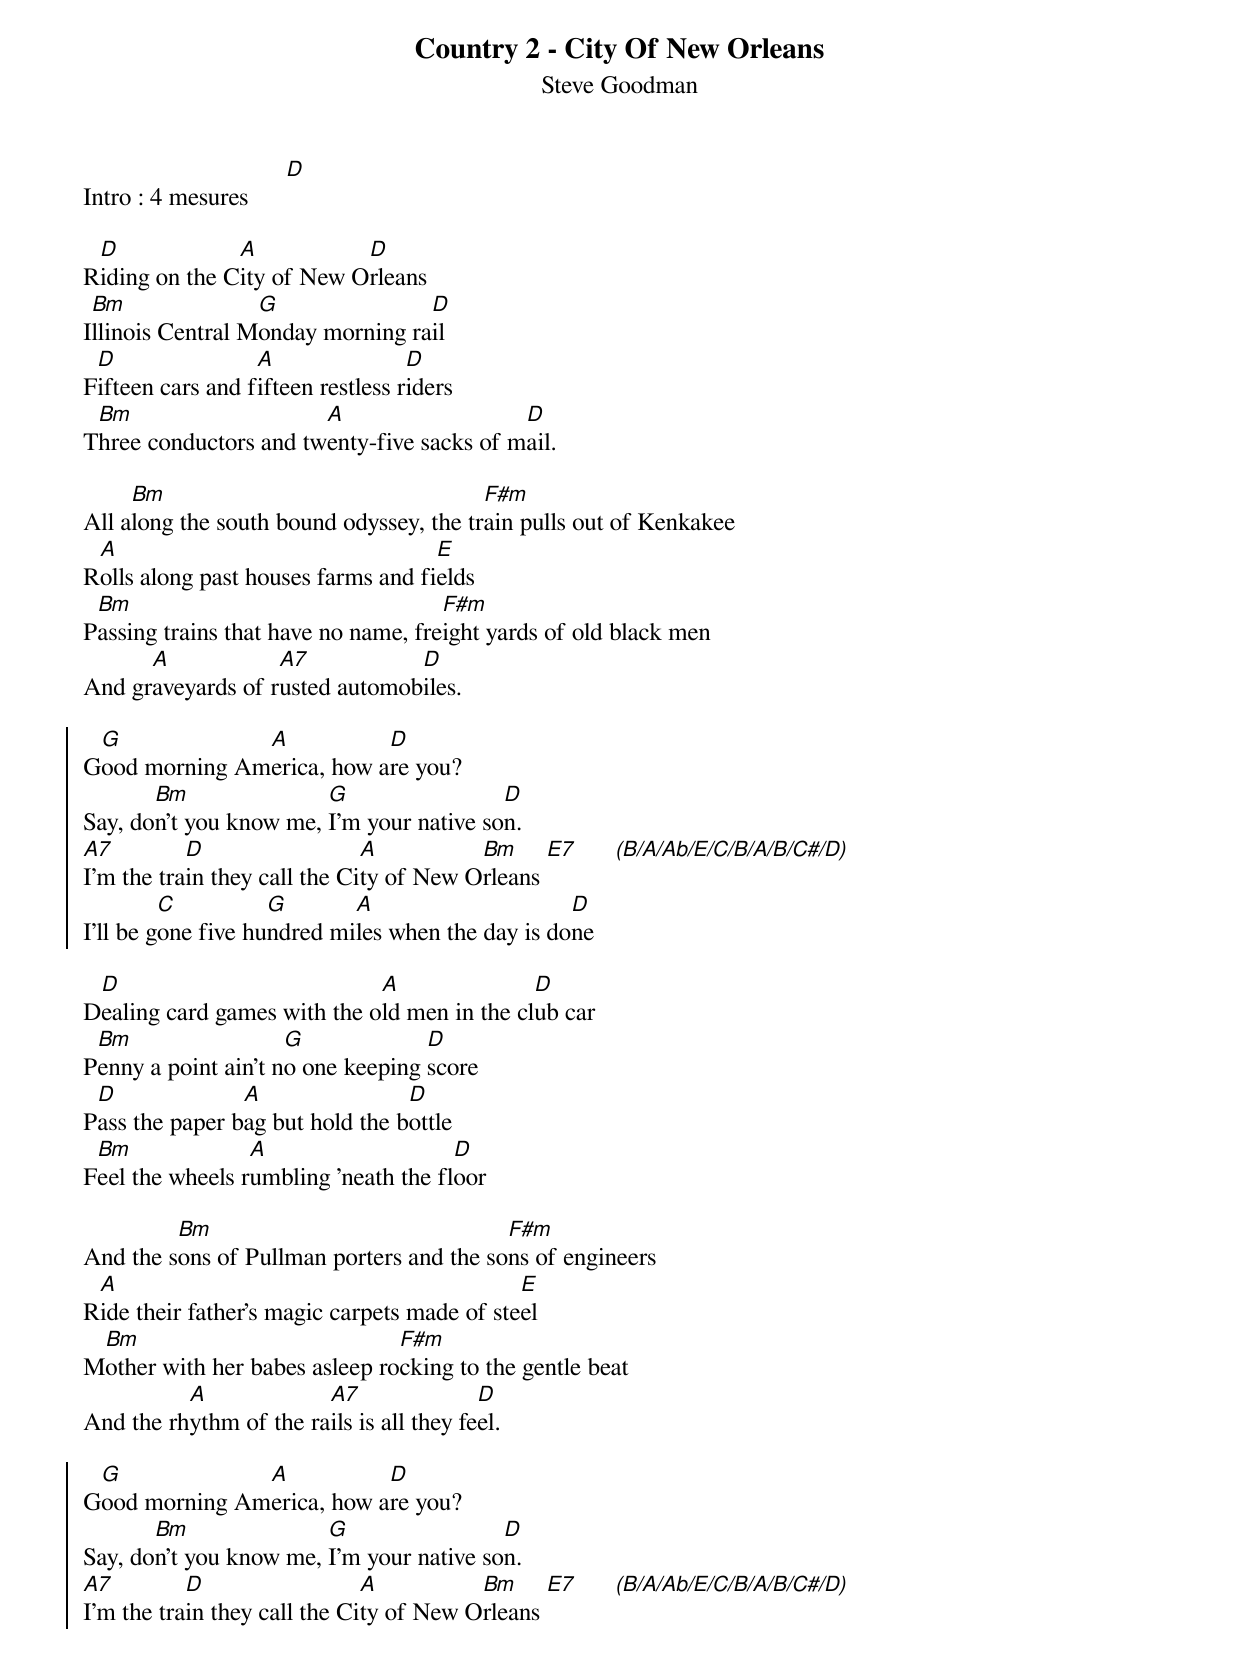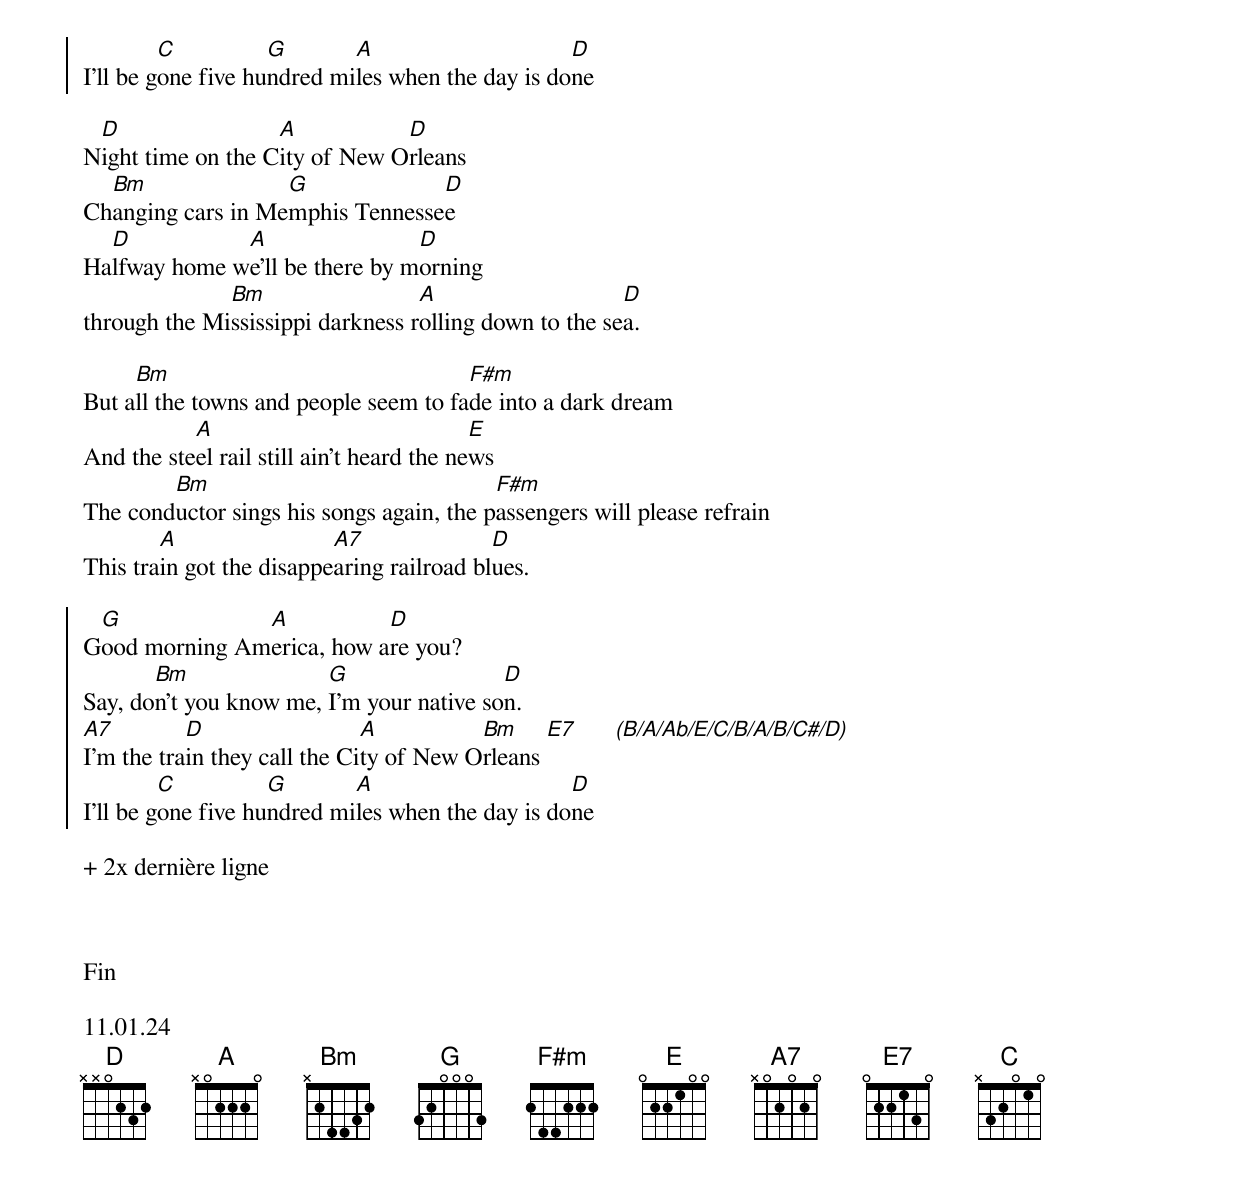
{title: Country 2 - City Of New Orleans}
{subtitle: Steve Goodman }
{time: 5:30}
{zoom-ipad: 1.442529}


Intro : 4 mesures      [D]

R[D]iding on the C[A]ity of New O[D]rleans
I[Bm]llinois Central M[G]onday morning ra[D]il
F[D]ifteen cars and f[A]ifteen restless r[D]iders
T[Bm]hree conductors and tw[A]enty-five sacks of m[D]ail.

All a[Bm]long the south bound odyssey, the tr[F#m]ain pulls out of Kenkakee
R[A]olls along past houses farms and fi[E]elds
P[Bm]assing trains that have no name, fre[F#m]ight yards of old black men
And gr[A]aveyards of r[A7]usted automob[D]iles.

{soc}
G[G]ood morning Am[A]erica, how a[D]re you?
Say, do[Bm]n't you know me, [G]I'm your native so[D]n.
[A7]I'm the tra[D]in they call the Ci[A]ty of New O[Bm]rleans [E7]      [(B/A/Ab/E/C/B/A/B/C#/D)]
I'll be g[C]one five hu[G]ndred mi[A]les when the day is do[D]ne
{eoc}

D[D]ealing card games with the o[A]ld men in the cl[D]ub car
P[Bm]enny a point ain't n[G]o one keeping [D]score
P[D]ass the paper b[A]ag but hold the b[D]ottle
F[Bm]eel the wheels r[A]umbling 'neath the fl[D]oor

And the s[Bm]ons of Pullman porters and the so[F#m]ns of engineers
R[A]ide their father's magic carpets made of ste[E]el
M[Bm]other with her babes asleep ro[F#m]cking to the gentle beat
And the rh[A]ythm of the ra[A7]ils is all they fe[D]el.

{soc}
G[G]ood morning Am[A]erica, how a[D]re you?
Say, do[Bm]n't you know me, [G]I'm your native so[D]n.
[A7]I'm the tra[D]in they call the Ci[A]ty of New O[Bm]rleans [E7]      [(B/A/Ab/E/C/B/A/B/C#/D)]
I'll be g[C]one five hu[G]ndred mi[A]les when the day is do[D]ne
{eoc}

N[D]ight time on the C[A]ity of New O[D]rleans
Ch[Bm]anging cars in Me[G]mphis Tennesse[D]e
Ha[D]lfway home w[A]e'll be there by m[D]orning
through the Mi[Bm]ssissippi darkness r[A]olling down to the se[D]a.

But a[Bm]ll the towns and people seem to fa[F#m]de into a dark dream
And the ste[A]el rail still ain't heard the ne[E]ws
The cond[Bm]uctor sings his songs again, the p[F#m]assengers will please refrain
This tra[A]in got the disappe[A7]aring railroad bl[D]ues.

{soc}
G[G]ood morning Am[A]erica, how a[D]re you?
Say, do[Bm]n't you know me, [G]I'm your native so[D]n.
[A7]I'm the tra[D]in they call the Ci[A]ty of New O[Bm]rleans [E7]      [(B/A/Ab/E/C/B/A/B/C#/D)]
I'll be g[C]one five hu[G]ndred mi[A]les when the day is do[D]ne
{eoc}

+ 2x dernière ligne



Fin

11.01.24
